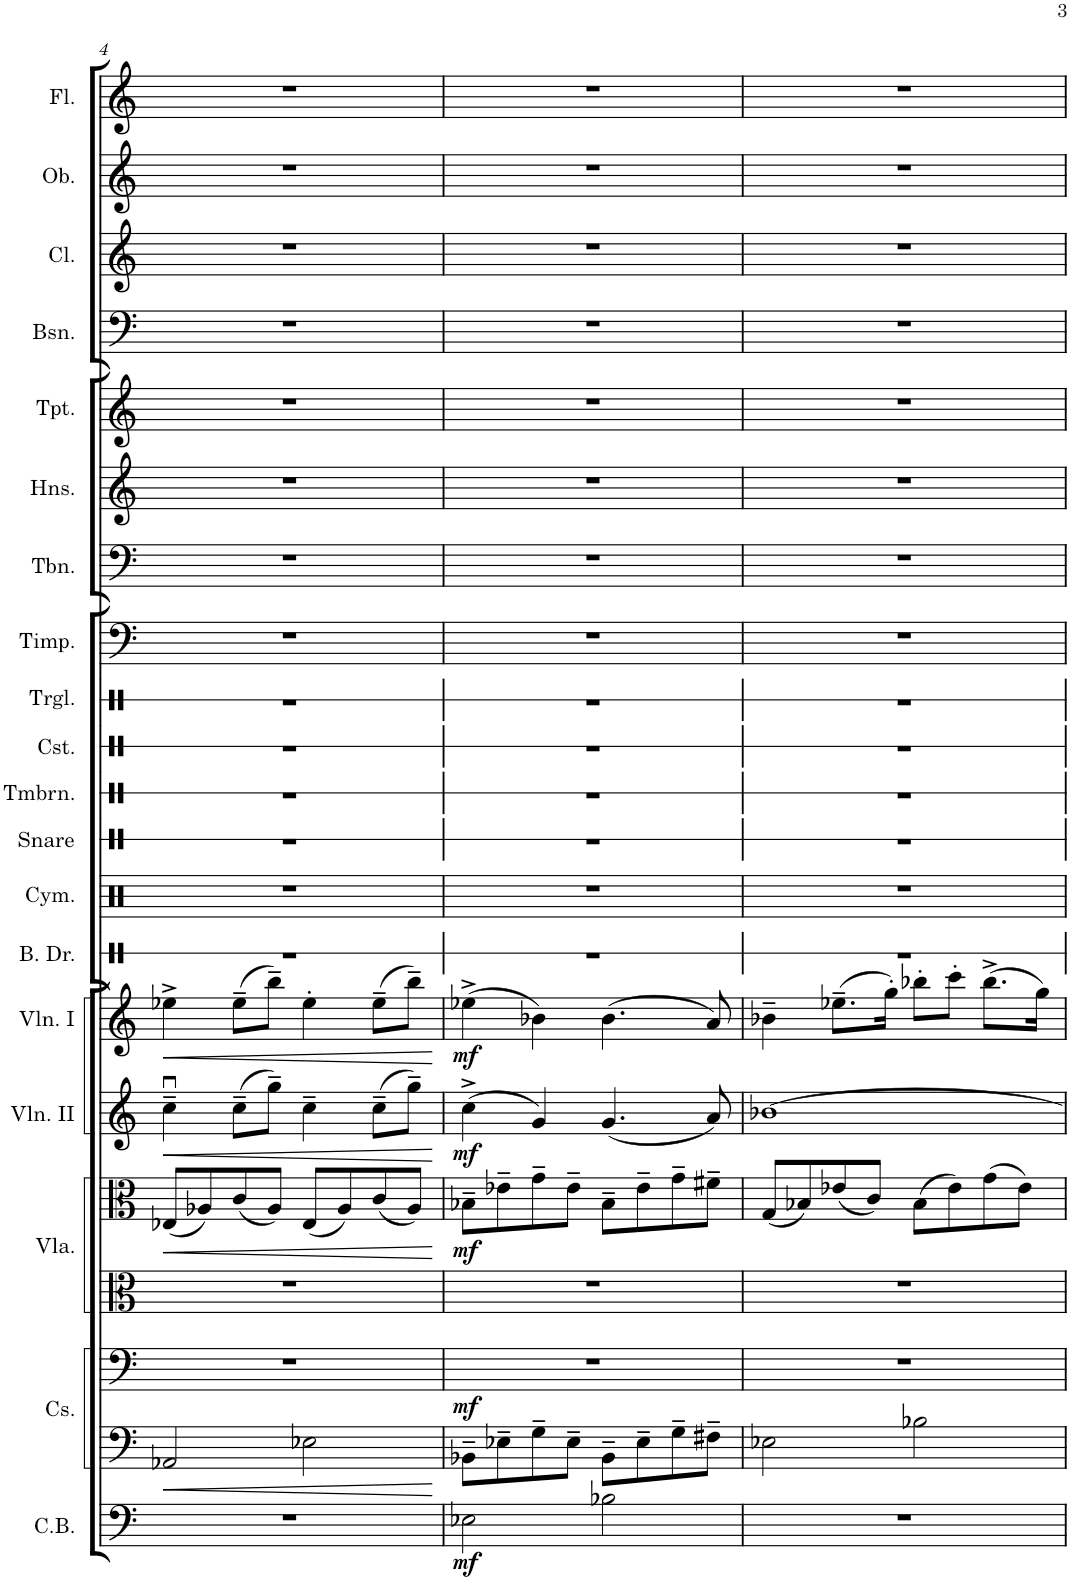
**kern	**dynam	**kern	**kern	**dynam	**kern	**kern	**dynam	**kern	**dynam	**kern	**dynam	**kern	**kern	**kern	**kern	**kern	**kern	**kern	**kern	**kern	**kern	**kern	**kern	**kern	**kern
*part19	*part19	*part18	*part18	*part18	*part17	*part17	*part17	*part16	*part16	*part15	*part15	*part14	*part13	*part12	*part11	*part10	*part9	*part8	*part7	*part6	*part5	*part4	*part3	*part2	*part1
*staff21	*staff21	*staff20	*staff19	*staff19/20	*staff18	*staff17	*staff17/18	*staff16	*staff16	*staff15	*staff15	*staff14	*staff13	*staff12	*staff11	*staff10	*staff9	*staff8	*staff7	*staff6	*staff5	*staff4	*staff3	*staff2	*staff1
*I"Contrabass	*	*I"Violoncellos	*	*	*I"Viola	*	*	*I"Violin II	*	*I"Violin I	*	*I"Bass Drum	*I"Cymbals	*I"Snare Drum	*I"Tambourine	*I"Castanets	*I"Triangle	*I"Timpani	*I"Trombone	*I"3 Horns	*I"Trumpet	*I"Bassoon	*I"Clarinet	*I"Oboe	*I"Flute
*I'C.B.	*	*	*	*	*I'Vla.	*	*	*I'Vln. II	*	*I'Vln. I	*	*I'B. Dr.	*I'Cym.	*I'Snare	*I'Tmbrn.	*I'Cst.	*I'Trgl.	*I'Timp.	*I'Tbn.	*I'Hns.	*I'Tpt.	*I'Bsn.	*I'Cl.	*I'Ob.	*I'Fl.
!!LO:PB:g=z
*clefF4	*	*clefF4	*clefF4	*	*clefC3	*clefC3	*	*clefG2	*	*clefG2	*	*clefX	*clefX	*clefX	*clefX	*clefX	*clefX	*clefF4	*clefF4	*clefG2	*clefG2	*clefF4	*clefG2	*clefG2	*clefG2
*Trd7c12	*	*	*	*	*	*	*	*	*	*	*	*	*	*	*	*	*	*	*	*Trd4c7	*Trd1c2	*	*Trd1c2	*	*
*k[]	*	*k[]	*k[]	*	*k[]	*k[]	*	*k[]	*	*k[]	*	*k[]	*k[]	*k[]	*k[]	*k[]	*k[]	*k[]	*k[]	*k[]	*k[]	*k[]	*k[]	*k[]	*k[]
*M4/4	*	*M4/4	*M4/4	*	*M4/4	*M4/4	*	*M4/4	*	*M4/4	*	*M4/4	*M4/4	*M4/4	*M4/4	*M4/4	*M4/4	*M4/4	*M4/4	*M4/4	*M4/4	*M4/4	*M4/4	*M4/4	*M4/4
=4	=4	=4	=4	=4	=4	=4	=4	=4	=4	=4	=4	=4	=4	=4	=4	=4	=4	=4	=4	=4	=4	=4	=4	=4	=4
!	!	!	!	!	!	!	!LO:HP:b	!	!LO:HP:b	!	!LO:HP:b	!	!	!	!	!	!	!	!	!	!	!	!	!	!
1r	.	2AA-X/	1r	.	1r	(8E-X/L	<	4ccu~\	<	4ee-X^\	<	1r	1r	1r	1r	1r	1r	1r	1r	1r	1r	1r	1r	1r	1r
.	.	.	.	.	.	8A-X/)	.	.	.	.	.	.	.	.	.	.	.	.	.	.	.	.	.	.	.
.	.	.	.	.	.	(8c/	.	(8cc~\L	.	(8ee-~\L	.	.	.	.	.	.	.	.	.	.	.	.	.	.	.
.	.	.	.	.	.	8A-/J)	.	8gg~\J)	.	8bb~\J)	.	.	.	.	.	.	.	.	.	.	.	.	.	.	.
.	.	2E-X\	.	.	.	(8E-/L	.	4cc~\	.	4ee-'\	.	.	.	.	.	.	.	.	.	.	.	.	.	.	.
.	.	.	.	.	.	8A-/)	.	.	.	.	.	.	.	.	.	.	.	.	.	.	.	.	.	.	.
.	.	.	.	.	.	(8c/	.	(8cc~\L	.	(8ee-~\L	.	.	.	.	.	.	.	.	.	.	.	.	.	.	.
.	.	.	.	.	.	8A-/J)	.	8gg~\J)	.	8bb~\J)	.	.	.	.	.	.	.	.	.	.	.	.	.	.	.
.	.	.	.	.	.	.	[	.	[	.	[	.	.	.	.	.	.	.	.	.	.	.	.	.	.
=5	=5	=5	=5	=5	=5	=5	=5	=5	=5	=5	=5	=5	=5	=5	=5	=5	=5	=5	=5	=5	=5	=5	=5	=5	=5
!	!LO:DY:b	!	!	!LO:DY:b	!	!	!LO:DY:b	!	!LO:DY:b	!	!LO:DY:b	!	!	!	!	!	!	!	!	!	!	!	!	!	!
2E-X\	mf	8BB-X~\L	1r	mf	1r	8B-X~\L	mf	(4cc^\	mf	(4ee-X^\	mf	1r	1r	1r	1r	1r	1r	1r	1r	1r	1r	1r	1r	1r	1r
.	.	8E-X~\	.	.	.	8e-X~\	.	.	.	.	.	.	.	.	.	.	.	.	.	.	.	.	.	.	.
.	.	8G~\	.	.	.	8g~\	.	4g/)	.	4b-X\)	.	.	.	.	.	.	.	.	.	.	.	.	.	.	.
.	.	8E-~\J	.	.	.	8e-~\J	.	.	.	.	.	.	.	.	.	.	.	.	.	.	.	.	.	.	.
2B-X\	.	8BB-~\L	.	.	.	8B-~\L	.	(4.g/	.	(4.b-\	.	.	.	.	.	.	.	.	.	.	.	.	.	.	.
.	.	8E-~\	.	.	.	8e-~\	.	.	.	.	.	.	.	.	.	.	.	.	.	.	.	.	.	.	.
.	.	8G~\	.	.	.	8g~\	.	.	.	.	.	.	.	.	.	.	.	.	.	.	.	.	.	.	.
.	.	8F#X~\J	.	.	.	8f#X~\J	.	8a/)	.	8a/)	.	.	.	.	.	.	.	.	.	.	.	.	.	.	.
=6	=6	=6	=6	=6	=6	=6	=6	=6	=6	=6	=6	=6	=6	=6	=6	=6	=6	=6	=6	=6	=6	=6	=6	=6	=6
1r	.	2E-X\	1r	.	1r	(8G/L	.	[1b-X	.	4b-X~\	.	1r	1r	1r	1r	1r	1r	1r	1r	1r	1r	1r	1r	1r	1r
.	.	.	.	.	.	8B-X/)	.	.	.	.	.	.	.	.	.	.	.	.	.	.	.	.	.	.	.
.	.	.	.	.	.	(8e-X/	.	.	.	(8.ee-X~\L	.	.	.	.	.	.	.	.	.	.	.	.	.	.	.
.	.	.	.	.	.	8c/J)	.	.	.	.	.	.	.	.	.	.	.	.	.	.	.	.	.	.	.
.	.	.	.	.	.	.	.	.	.	16gg'\Jk)	.	.	.	.	.	.	.	.	.	.	.	.	.	.	.
.	.	2B-X\	.	.	.	(8B-\L	.	.	.	8bb-X'\L	.	.	.	.	.	.	.	.	.	.	.	.	.	.	.
.	.	.	.	.	.	8e-\)	.	.	.	8ccc'\J	.	.	.	.	.	.	.	.	.	.	.	.	.	.	.
.	.	.	.	.	.	(8g\	.	.	.	(8.bb-^\L	.	.	.	.	.	.	.	.	.	.	.	.	.	.	.
.	.	.	.	.	.	8e-\J)	.	.	.	.	.	.	.	.	.	.	.	.	.	.	.	.	.	.	.
.	.	.	.	.	.	.	.	.	.	16gg\Jk)	.	.	.	.	.	.	.	.	.	.	.	.	.	.	.
=	=	=	=	=	=	=	=	=	=	=	=	=	=	=	=	=	=	=	=	=	=	=	=	=	=
*-	*-	*-	*-	*-	*-	*-	*-	*-	*-	*-	*-	*-	*-	*-	*-	*-	*-	*-	*-	*-	*-	*-	*-	*-	*-
